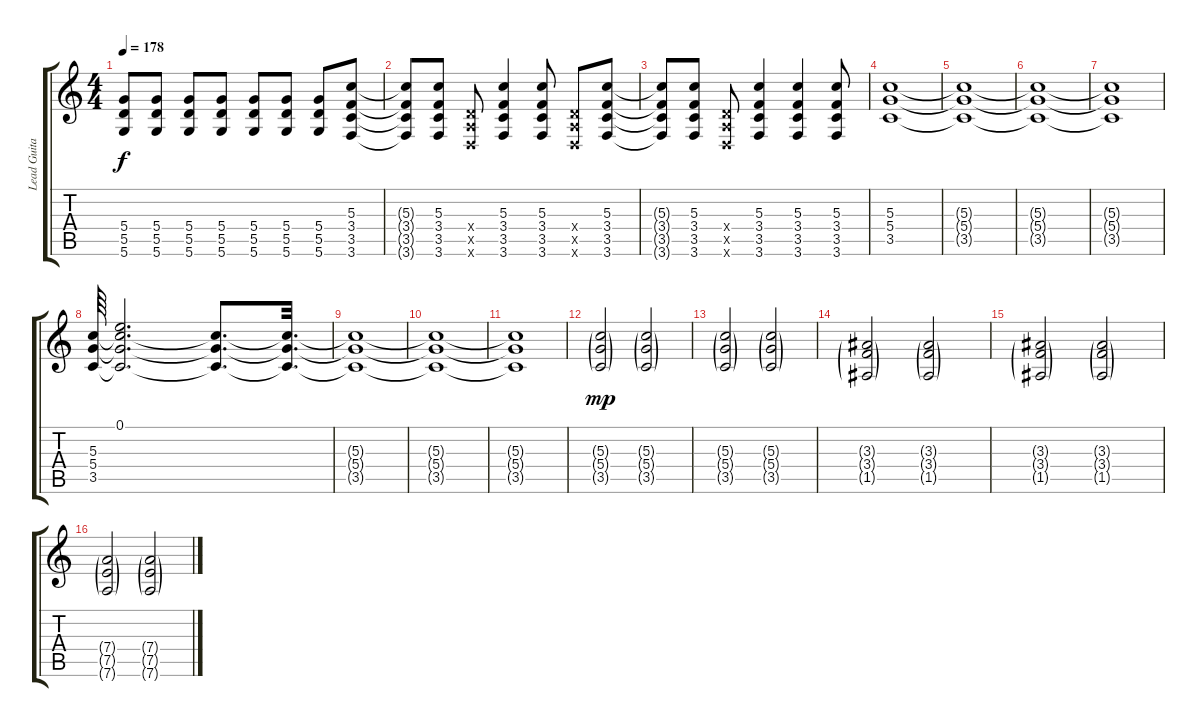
\track ("Lead Guitar R" "Lead Guita") {instrument distortionguitar}
\staff {score tabs}
\tuning (E4 B3 G3 D3 A2 D2) {hide}
\ts (4 4)
\tempo 178
\clef g2
\ks c
(5.4 5.5 5.6).8{dy f} (5.4 5.5 5.6).8 (5.4 5.5 5.6).8 (5.4 5.5 5.6).8 (5.4 5.5 5.6).8 (5.4 5.5 5.6).8 (5.4 5.5 5.6).8 (5.3 3.4 3.5 3.6).8 |
(5.3{t} 3.4{t} 3.5{t} 3.6{t}).8 (5.3 3.4 3.5 3.6).8 (0.4{x} 0.5{x} 0.6{x}).8 (5.3 3.4 3.5 3.6).4 (5.3 3.4 3.5 3.6).8 (0.4{x} 0.5{x} 0.6{x}).8 (5.3 3.4 3.5 3.6).8 |
(5.3{t} 3.4{t} 3.5{t} 3.6{t}).8 (5.3 3.4 3.5 3.6).8 (0.4{x} 0.5{x} 0.6{x}).8 (5.3 3.4 3.5 3.6).4 (5.3 3.4 3.5 3.6).4 (5.3 3.4 3.5 3.6).8 |
(5.3 5.4 3.5).1{volume 5} |
(5.3{t} 5.4{t} 3.5{t}).1 |
(5.3{t} 5.4{t} 3.5{t}).1 |
(5.3{t} 5.4{t} 3.5{t}).1 |
(5.3 5.4 3.5).64{volume 13} (0.1 5.3{t} 5.4{t} 3.5{t}).2{d volume 5} (5.3{t} 5.4{t} 3.5{t}).8{d} (5.3{t} 5.4{t} 3.5{t}).32{d} |
(5.3{t} 5.4{t} 3.5{t}).1 |
(5.3{t} 5.4{t} 3.5{t}).1 |
(5.3{t} 5.4{t} 3.5{t}).1 |
(5.3{g} 5.4{g} 3.5{g}).2{dy mp volume 13} (5.3{g} 5.4{g} 3.5{g}).2 |
(5.3{g} 5.4{g} 3.5{g}).2 (5.3{g} 5.4{g} 3.5{g}).2 |
(3.3{g} 3.4{g} 1.5{g}).2 (3.3{g} 3.4{g} 1.5{g}).2 |
(3.3{g} 3.4{g} 1.5{g}).2 (3.3{g} 3.4{g} 1.5{g}).2 |
(7.4{g} 7.5{g} 7.6{g}).2 (7.4{g} 7.5{g} 7.6{g}).2
